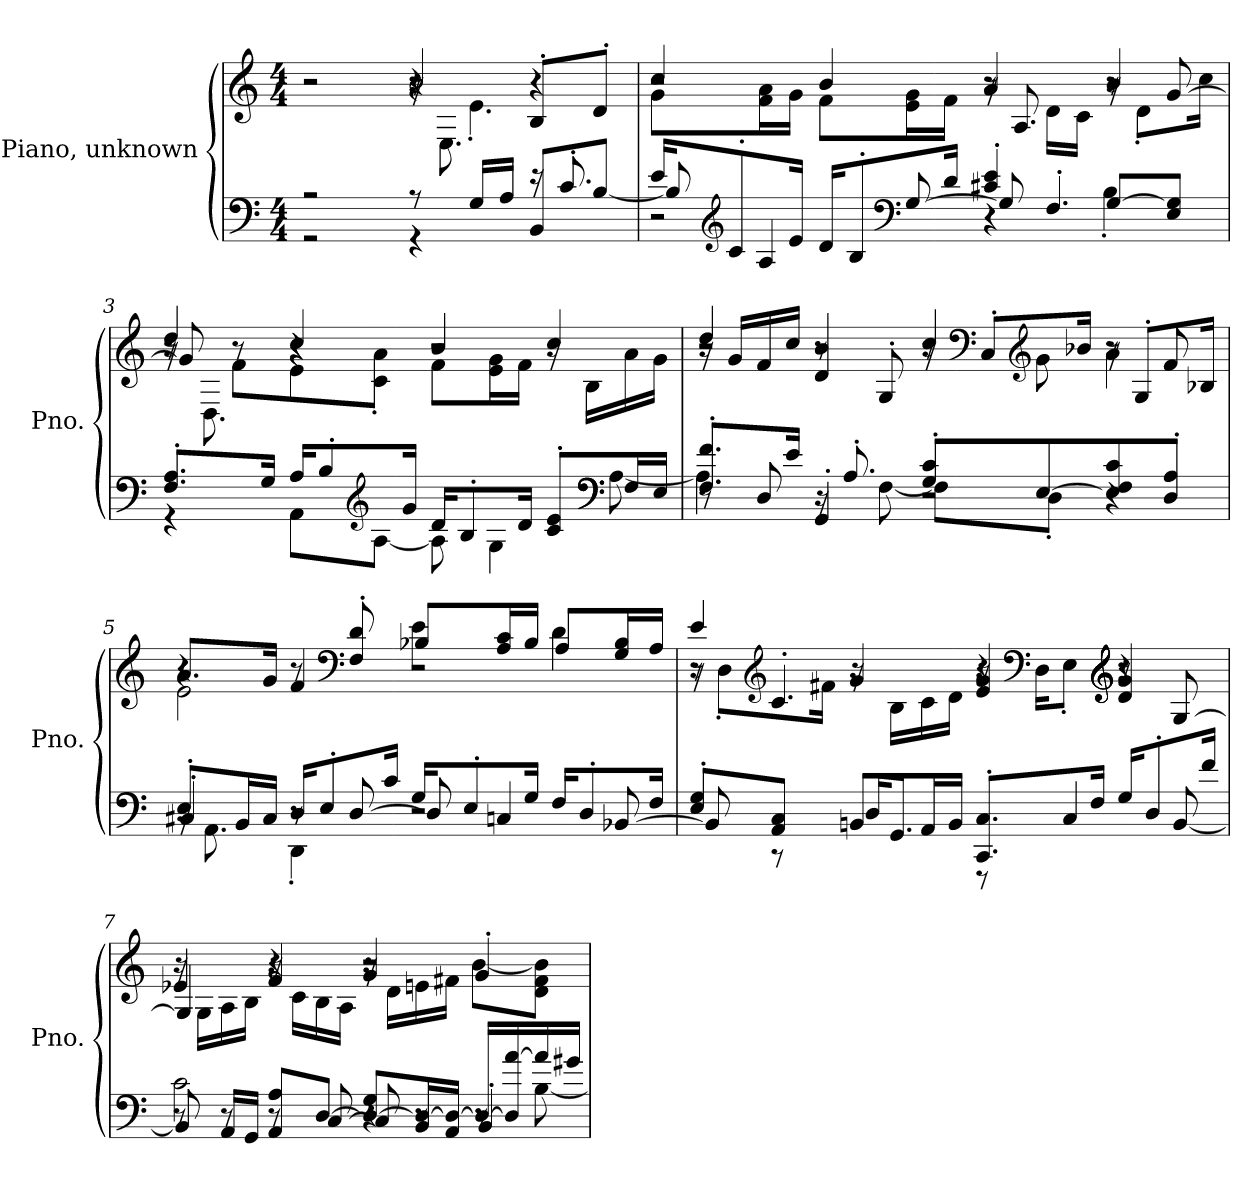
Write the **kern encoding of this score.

**kern	**kern
*part1	*part1
*staff2	*staff1
*I"Piano, unknown	*
*I'Pno.	*
*clefF4	*clefG2
*k[]	*k[]
*M4/4	*M4/4
*MM120	*MM120
=1	=1
*^	*^
*	*	*	*^
*	*	*	*	*^
2r	2r	2r	2r	2r	2r
8r	4r	2b/	8r	4r	16r
.	.	.	.	.	8.E\
16G/LL	.	.	4.e'\	.	.
16A/JJ	.	.	.	.	.
16r	8BB/L	.	.	8B'/L	4r
8.c'/	.	.	.	.	.
.	[8B/J	.	.	8d'/J	.
*	*	*	*	*v	*v
=2	=2	=2	=2	=2
*	*^	*	*	*
16e/KL	2r	8B/]	4cc/	8g\L	2r
*clefG2	*	*	*	*	*
8c'/	.	.	.	.	.
.	.	4A/	.	16f\ 16a\L	.
16e/Jk	.	.	.	16g\JJ	.
16d/KL	.	.	4b/	8f\L	.
8B'/	.	.	.	.	.
*clefF4	*	*	*	*	*
.	.	[8G/	.	16e\ 16g\L	.
16d/Jk	.	.	.	16f\JJ	.
4c#X/' 4e/'	4r	8G/]	4a/	8r	16r
.	.	.	.	.	8.A/
.	.	4.F'/	.	16d\LL	.
.	.	.	.	16c\JJ	.
[8G/L	4B'\	.	4b/	16r	8r
.	.	.	.	8d'\L	.
8E/ 8G/]J	.	.	.	.	[8g/
.	.	.	.	16cc\Jk	.
*	*v	*v	*	*	*
!!LO:LB:g=z
=3	=3	=3	=3	=3
*	*	*	*	*^
8.F/' 8.A/'L	4r	4dd/	8r	8g/]	16r
.	.	.	.	.	8.D\
.	.	.	8f\L	8r	.
16G/Jk	.	.	.	.	.
16A/KL	8AA\L	4cc/	8e\	4r	4r
8B'/	.	.	.	.	.
*clefG2	*	*	*	*	*
.	[8A\J	.	8c\' 8a\'J	.	.
16g/Jk	.	.	.	.	.
16d/KL	8A\]	4b/	8f\L	2r	2r
8B'/	.	.	.	.	.
.	4G\	.	16e\ 16g\L	.	.
16d/Jk	.	.	16f\JJ	.	.
8c/' 8e/'L	.	4cc/	16r	.	.
.	.	.	16B\LL	.	.
*clefF4	*	*	*	*	*
16F/L	[8A\	.	16a\	.	.
16E/JJ	.	.	16g\JJ	.	.
*	*	*	*	*v	*v
=4	=4	=4	=4	=4
*	*^	*	*	*
8.F/' 8.f/'L	4.A\]	8r	4dd/	2r	16r
.	.	.	.	.	16g/LL
.	.	8D/	.	.	16f/
16e/Jk	.	.	.	.	16cc/JJ
16r	.	4GG'/	4d/ 4b/	.	8r
8.A'/	.	.	.	.	.
.	[8F\	.	.	.	8G'/
8G/' 8c/'L	8F\L]	2r	4cc/	8r	16r
*	*	*	*clefF4	*	*
.	.	.	.	.	8C'/L
*	*	*	*clefG2	*	*
[8E/	8D'\J	.	.	8g\	.
.	.	.	.	.	16b-X/Jk
8E/] 8F/ 8c/	4r	.	8r	4a\	16r
.	.	.	.	.	8G'/L
8D/' 8A/'J	.	.	8f/	.	.
.	.	.	.	.	16B-X/Jk
!!LO:LB:g=z	!!	!!
=5	=5	=5	=5	=5	=5
8E'/L	16r	4C#X'/	4r	2e\	8.a/L
.	8.AA\	.	.	.	.
16BB/L	.	.	.	.	.
16C#/JJ	.	.	.	.	16g/Jk
16D/KL	4DD'\	8r	4f/	.	8r
8E'/	.	.	.	.	.
*	*	*	*clefF4	*	*
.	.	[8D/	.	.	8F/' 8d/'
16c/Jk	.	.	.	.	.
16G/KL	2r	8D/]	2r	4e\	8B-X/L
8E'/	.	.	.	.	.
.	.	4Cn/	.	.	16A/ 16c/L
16G/Jk	.	.	.	.	16B-/JJ
16F/KL	.	.	.	4d\	8A/L
8D'/	.	.	.	.	.
.	.	[8BB-X/	.	.	16G/ 16B-/L
16F/Jk	.	.	.	.	16A/JJ
*	*v	*v	*	*	*
=6	=6	=6	=6	=6
8E/' 8G/'L	8BB-/]	4e/	16r	8r
.	.	.	8D'\L	.
*	*	*clefG2	*	*
8AA/ 8C/J	8r	.	.	4.c'/
.	.	.	16f#X\Jk	.
8BBn/L	16D/KL	4g/	16r	.
.	8.GG/J	.	16B\LL	.
16AA/L	.	.	16c\	.
16BB/JJ	.	.	16d\JJ	.
8.CC/' 8.C/'L	8r	4e/ 4g/	16r	4r
*	*	*clefF4	*	*
.	.	.	16D\KL	.
.	4C/	.	8E'\J	.
16F/Jk	.	.	.	.
*	*	*clefG2	*	*
16G/KL	.	4d/ 4g/	4r	8r
8D'/	.	.	.	.
.	[8BB/	.	.	[8G/
16f/Jk	.	.	.	.
!!LO:LB:g=z	!!	!!
=7	=7	=7	=7	=7
*	*^	*	*	*
8r	2c\	8BB/]	4e-X/	16r	4G/]
.	.	.	.	16G\LL	.
16AA/LL	.	8r	.	16A\	.
16GG/JJ	.	.	.	16B\JJ	.
8AA/ 8A/L	.	8r	4f/	16r	4r
.	.	.	.	16c\LL	.
[8D/J	.	[8C/	.	16B\	.
.	.	.	.	16A\JJ	.
8D/_ 8G/L	4r	8C/]	4g/	16r	2r
.	.	.	.	16d\LL	.
16BB/ 16D/_L	.	8r	.	16en\	.
16AA/ 16D/_JJ	.	.	.	16f#X\JJ	.
16D/LL_	8r	4BB'/	4g'/	[8b\L	.
16D/] [16a/	.	.	.	.	.
16a/]	[8B\	.	.	8d\ 8f#\ 8b\]J	.
16g#X/JJ	.	.	.	.	.
*v	*v	*v	*	*	*
*	*v	*v	*v
=	=
*-	*-
